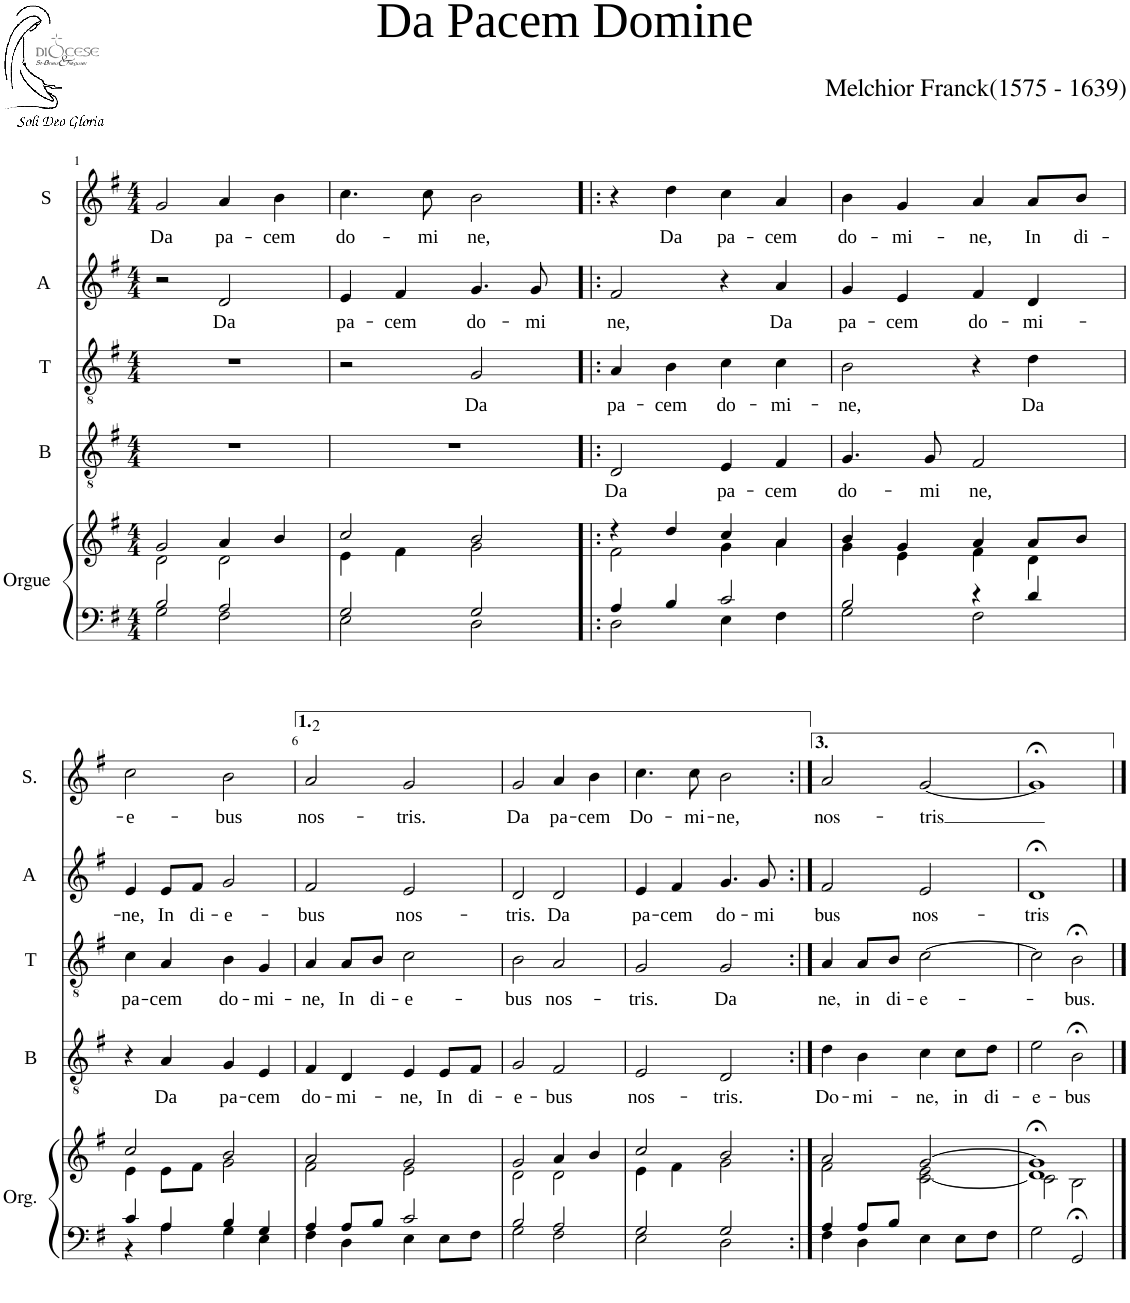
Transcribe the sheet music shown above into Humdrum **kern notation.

**kern	**kern	**kern	**text	**kern	**text	**kern	**text	**kern	**text
*part5	*part5	*part4	*part4	*part3	*part3	*part2	*part2	*part1	*part1
*staff6	*staff5	*staff4	*staff4	*staff3	*staff3	*staff2	*staff2	*staff1	*staff1
*I"Orgue	*	*I"B	*	*I"T	*	*I"A	*	*I"S	*
*I'Org.	*	*I'B	*	*I'T	*	*I'A	*	*I'S.	*
*clefF4	*clefG2	*clefGv2	*	*clefGv2	*	*clefG2	*	*clefG2	*
*k[f#]	*k[f#]	*k[f#]	*	*k[f#]	*	*k[f#]	*	*k[f#]	*
*M4/4	*M4/4	*M4/4	*	*M4/4	*	*M4/4	*	*M4/4	*
=1	=1	=1	=1	=1	=1	=1	=1	=1	=1
*^	*^	*	*	*	*	*	*	*	*
!	!	!	!	!	!	!	!	!	!	!	!LO:LY:b
2B/	2G\	2g/	2d\	1r	.	1r	.	2r	.	2g/	Da
!	!	!	!	!	!	!	!	!	!LO:LY:b	!	!LO:LY:b
2A/	2F#\	4a/	2d\	.	.	.	.	2d/	Da	4a/	pa-
!	!	!	!	!	!	!	!	!	!	!	!LO:LY:b
.	.	4b/	.	.	.	.	.	.	.	4b\	-cem
=2	=2	=2	=2	=2	=2	=2	=2	=2	=2	=2	=2
!	!	!	!	!	!	!	!	!	!LO:LY:b	!	!LO:LY:b
2G/	2E\	2cc/	4e\	1r	.	2r	.	4e/	pa-	4.cc\	do-
!	!	!	!	!	!	!	!	!	!LO:LY:b	!	!
.	.	.	4f#\	.	.	.	.	4f#/	-cem	.	.
!	!	!	!	!	!	!	!	!	!	!	!LO:LY:b
.	.	.	.	.	.	.	.	.	.	8cc\	mi
!	!	!	!	!	!	!	!LO:LY:b	!	!LO:LY:b	!	!LO:LY:b
2G/	2D\	2b/	2g\	.	.	2G/	Da	4.g/	do-	2b\	-ne,
!	!	!	!	!	!	!	!	!	!LO:LY:b	!	!
.	.	.	.	.	.	.	.	8g/	mi	.	.
=3!|:	=3!|:	=3!|:	=3!|:	=3!|:	=3!|:	=3!|:	=3!|:	=3!|:	=3!|:	=3!|:	=3!|:
!	!	!	!	!	!LO:LY:b	!	!LO:LY:b	!	!LO:LY:b	!	!
4A/	2D\	4r	2f#\	2D/	Da	4A/	pa-	2f#/	-ne,	4r	.
!	!	!	!	!	!	!	!LO:LY:b	!	!	!	!LO:LY:b
4B/	.	4dd/	.	.	.	4B\	-cem	.	.	4dd\	Da
!	!	!	!	!	!LO:LY:b	!	!LO:LY:b	!	!	!	!LO:LY:b
2c/	4E\	4cc/	4g\	4E/	pa-	4c\	do-	4r	.	4cc\	pa-
!	!	!	!	!	!LO:LY:b	!	!LO:LY:b	!	!LO:LY:b	!	!LO:LY:b
.	4F#\	4a/	4a\	4F#/	-cem	4c\	-mi-	4a/	Da	4a/	-cem
=4	=4	=4	=4	=4	=4	=4	=4	=4	=4	=4	=4
!	!	!	!	!	!LO:LY:b	!	!LO:LY:b	!	!LO:LY:b	!	!LO:LY:b
2B/	2G\	4b/	4g\	4.G/	do-	2B\	-ne,	4g/	pa-	4b\	do-
!	!	!	!	!	!	!	!	!	!LO:LY:b	!	!LO:LY:b
.	.	4g/	4e\	.	.	.	.	4e/	-cem	4g/	-mi-
!	!	!	!	!	!LO:LY:b	!	!	!	!	!	!
.	.	.	.	8G/	mi	.	.	.	.	.	.
!	!	!	!	!	!LO:LY:b	!	!	!	!LO:LY:b	!	!LO:LY:b
4r	2F#\	4a/	4f#\	2F#/	-ne,	4r	.	4f#/	do-	4a/	-ne,
!	!	!	!	!	!	!	!LO:LY:b	!	!LO:LY:b	!	!LO:LY:b
4d/	.	8a/L	4d\	.	.	4d\	Da	4d/	-mi-	8a/L	In
!	!	!	!	!	!	!	!	!	!	!	!LO:LY:b
.	.	8b/J	.	.	.	.	.	.	.	8b/J	di-
!!LO:LB:g=z
=5	=5	=5	=5	=5	=5	=5	=5	=5	=5	=5	=5
!	!	!	!	!	!	!	!LO:LY:b	!	!LO:LY:b	!	!LO:LY:b
4c/	4r	2cc/	4e\	4r	.	4c\	pa-	4e/	-ne,	2cc\	-e-
!	!	!	!	!	!LO:LY:b	!	!LO:LY:b	!	!LO:LY:b	!	!
4A/	4A\	.	8e\L	4A/	Da	4A/	-cem	8e/L	In	.	.
!	!	!	!	!	!	!	!	!	!LO:LY:b	!	!
.	.	.	8f#\J	.	.	.	.	8f#/J	di-	.	.
!	!	!	!	!	!LO:LY:b	!	!LO:LY:b	!	!LO:LY:b	!	!LO:LY:b
4B/	4G\	2b/	2g\	4G/	pa-	4B\	do-	2g/	-e-	2b\	-bus
!	!	!	!	!	!LO:LY:b	!	!LO:LY:b	!	!	!	!
4G/	4E\	.	.	4E/	-cem	4G/	-mi-	.	.	.	.
=6	=6	=6	=6	=6	=6	=6	=6	=6	=6	=6	=6
!	!	!	!	!	!	!	!	!	!	!LO:TX:a:t=2	!
!	!	!	!	!	!LO:LY:b	!	!LO:LY:b	!	!LO:LY:b	!	!LO:LY:b
4A/	4F#\	2a/	2f#\	4F#/	do-	4A/	-ne,	2f#/	-bus	2a/	nos-
!	!	!	!	!	!LO:LY:b	!	!LO:LY:b	!	!	!	!
8A/L	4D\	.	.	4D/	-mi-	8A/L	In	.	.	.	.
!	!	!	!	!	!	!	!LO:LY:b	!	!	!	!
8B/J	.	.	.	.	.	8B/J	di-	.	.	.	.
!	!	!	!	!	!LO:LY:b	!	!LO:LY:b	!	!LO:LY:b	!	!LO:LY:b
2c/	4E\	2g/	2e\	4E/	-ne,	2c\	-e-	2e/	nos-	2g/	-tris.
!	!	!	!	!	!LO:LY:b	!	!	!	!	!	!
.	8E\L	.	.	8E/L	In	.	.	.	.	.	.
!	!	!	!	!	!LO:LY:b	!	!	!	!	!	!
.	8F#\J	.	.	8F#/J	di-	.	.	.	.	.	.
=7	=7	=7	=7	=7	=7	=7	=7	=7	=7	=7	=7
!	!	!	!	!	!LO:LY:b	!	!LO:LY:b	!	!LO:LY:b	!	!LO:LY:b
2B/	2G\	2g/	2d\	2G/	-e-	2B\	-bus	2d/	-tris.	2g/	Da
!	!	!	!	!	!LO:LY:b	!	!LO:LY:b	!	!LO:LY:b	!	!LO:LY:b
2A/	2F#\	4a/	2d\	2F#/	-bus	2A/	nos-	2d/	Da	4a/	pa-
!	!	!	!	!	!	!	!	!	!	!	!LO:LY:b
.	.	4b/	.	.	.	.	.	.	.	4b\	-cem
=8	=8	=8	=8	=8	=8	=8	=8	=8	=8	=8	=8
!	!	!	!	!	!LO:LY:b	!	!LO:LY:b	!	!LO:LY:b	!	!LO:LY:b
2G/	2E\	2cc/	4e\	2E/	nos-	2G/	-tris.	4e/	pa-	4.cc\	Do-
!	!	!	!	!	!	!	!	!	!LO:LY:b	!	!
.	.	.	4f#\	.	.	.	.	4f#/	-cem	.	.
!	!	!	!	!	!	!	!	!	!	!	!LO:LY:b
.	.	.	.	.	.	.	.	.	.	8cc\	-mi-
!	!	!	!	!	!LO:LY:b	!	!LO:LY:b	!	!LO:LY:b	!	!LO:LY:b
2G/	2D\	2b/	2g\	2D/	-tris.	2G/	Da	4.g/	do-	2b\	-ne,
!	!	!	!	!	!	!	!	!	!LO:LY:b	!	!
.	.	.	.	.	.	.	.	8g/	mi	.	.
=9:|!	=9:|!	=9:|!	=9:|!	=9:|!	=9:|!	=9:|!	=9:|!	=9:|!	=9:|!	=9:|!	=9:|!
!	!	!	!	!	!LO:LY:b	!	!LO:LY:b	!	!LO:LY:b	!	!LO:LY:b
4A/	4F#\	2a/	2f#\	4d\	Do-	4A/	ne,	2f#/	bus	2a/	nos-
!	!	!	!	!	!LO:LY:b	!	!LO:LY:b	!	!	!	!
8A/L	4D\	.	.	4B\	-mi-	8A/L	in	.	.	.	.
!	!	!	!	!	!	!	!LO:LY:b	!	!	!	!
8B/J	.	.	.	.	.	8B/J	di-	.	.	.	.
!	!	!	!	!	!LO:LY:b	!	!LO:LY:b	!	!LO:LY:b	!	!LO:LY:b
4E\	2ryy	[2g/	[2c\ 2e\	4c\	-ne,	[2c\	-e-	2e/	nos-	[2g/	-tris
!	!	!	!	!	!LO:LY:b	!	!	!	!	!	!
8E\L	.	.	.	8c\L	in	.	.	.	.	.	.
!	!	!	!	!	!LO:LY:b	!	!	!	!	!	!
8F#\J	.	.	.	8d\J	di-	.	.	.	.	.	.
*v	*v	*	*	*	*	*	*	*	*	*	*
=10	=10	=10	=10	=10	=10	=10	=10	=10	=10	=10
*	*	*^	*	*	*	*	*	*	*	*
!	!	!	!	!	!LO:LY:b	!	!	!	!LO:LY:b	!	!
2G\	1g;<]	2c\]	1d	2e\	-e-	2c\]	.	1d;<	-tris	1g;<]	.
!	!	!	!	!	!LO:LY:b	!	!LO:LY:b	!	!	!	!
2GG;</	.	2B\	.	2B;<\	-bus	2B;<\	-bus.	.	.	.	.
*	*v	*v	*v	*	*	*	*	*	*	*	*
==	==	==	==	==	==	==	==	==	==
*-	*-	*-	*-	*-	*-	*-	*-	*-	*-
